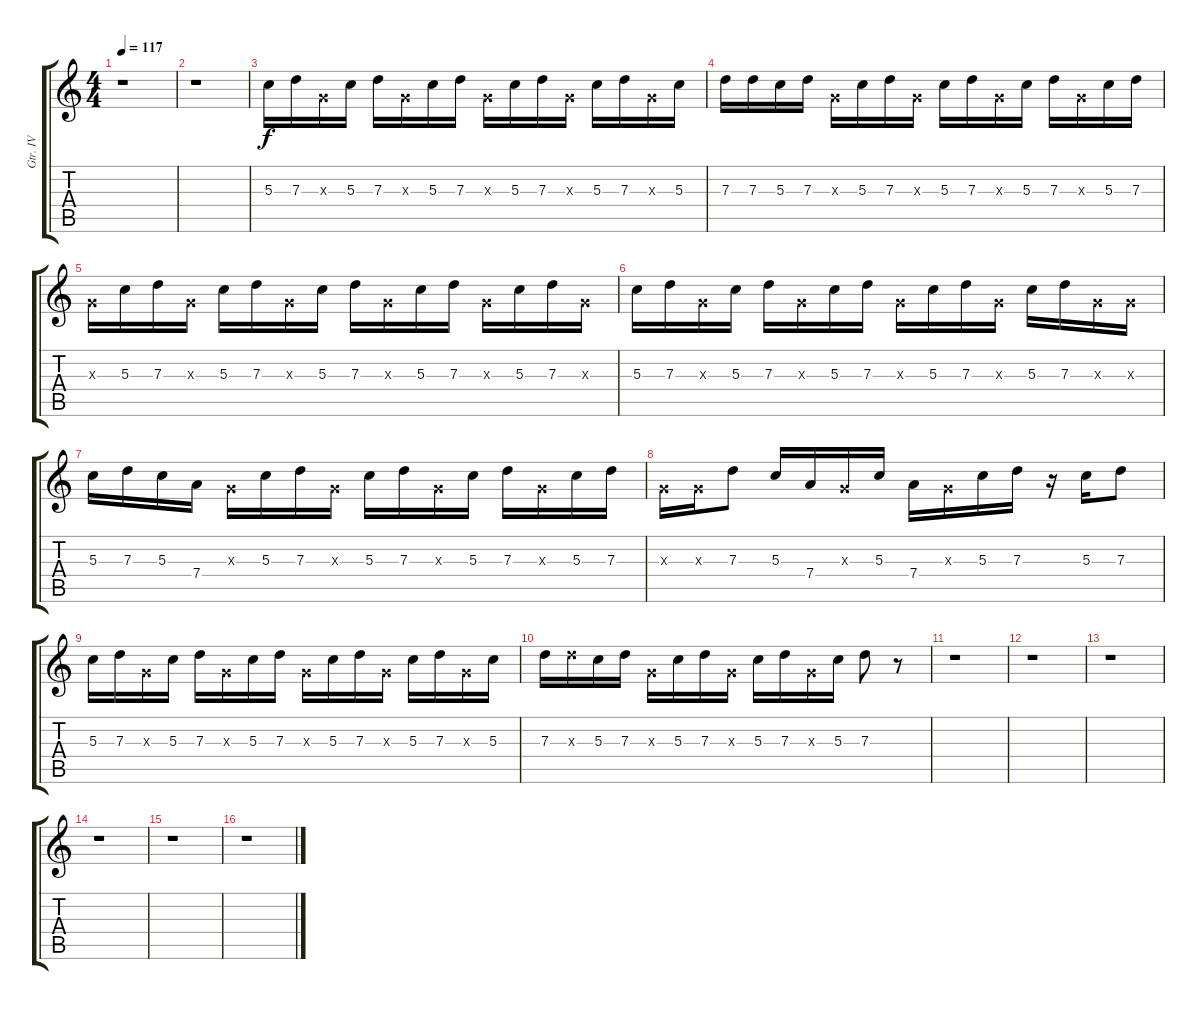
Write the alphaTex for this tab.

\track ("Gtr. IV" "Gtr. IV") {instrument distortionguitar}
\staff {score tabs}
\tuning (E4 B3 G3 D3 A2 E2) {hide}
\ts (4 4)
\tempo 117
\clef g2
\ks c
r.1{dy f} |
r.1 |
5.3.16 7.3.16 0.3{x}.16 5.3.16 7.3.16 0.3{x}.16 5.3.16 7.3.16 0.3{x}.16 5.3.16 7.3.16 0.3{x}.16 5.3.16 7.3.16 0.3{x}.16 5.3.16 |
7.3.16 7.3.16 5.3.16 7.3.16 0.3{x}.16 5.3.16 7.3.16 0.3{x}.16 5.3.16 7.3.16 0.3{x}.16 5.3.16 7.3.16 0.3{x}.16 5.3.16 7.3.16 |
0.3{x}.16 5.3.16 7.3.16 0.3{x}.16 5.3.16 7.3.16 0.3{x}.16 5.3.16 7.3.16 0.3{x}.16 5.3.16 7.3.16 0.3{x}.16 5.3.16 7.3.16 0.3{x}.16 |
5.3.16 7.3.16 0.3{x}.16 5.3.16 7.3.16 0.3{x}.16 5.3.16 7.3.16 0.3{x}.16 5.3.16 7.3.16 0.3{x}.16 5.3.16 7.3.16 0.3{x}.16 0.3{x}.16 |
5.3.16 7.3.16 5.3.16 7.4.16 0.3{x}.16 5.3.16 7.3.16 0.3{x}.16 5.3.16 7.3.16 0.3{x}.16 5.3.16 7.3.16 0.3{x}.16 5.3.16 7.3.16 |
0.3{x}.16 0.3{x}.16 7.3.8 5.3.16 7.4.16 0.3{x}.16 5.3.16 7.4.16 0.3{x}.16 5.3.16 7.3.16 r.16 5.3.16 7.3.8 |
5.3.16 7.3.16 0.3{x}.16 5.3.16 7.3.16 0.3{x}.16 5.3.16 7.3.16 0.3{x}.16 5.3.16 7.3.16 0.3{x}.16 5.3.16 7.3.16 0.3{x}.16 5.3.16 |
7.3.16 7.3{x}.16 5.3.16 7.3.16 0.3{x}.16 5.3.16 7.3.16 0.3{x}.16 5.3.16 7.3.16 0.3{x}.16 5.3.16 7.3.8 r.8 |
r.1 |
r.1 |
r.1 |
r.1 |
r.1 |
r.1
